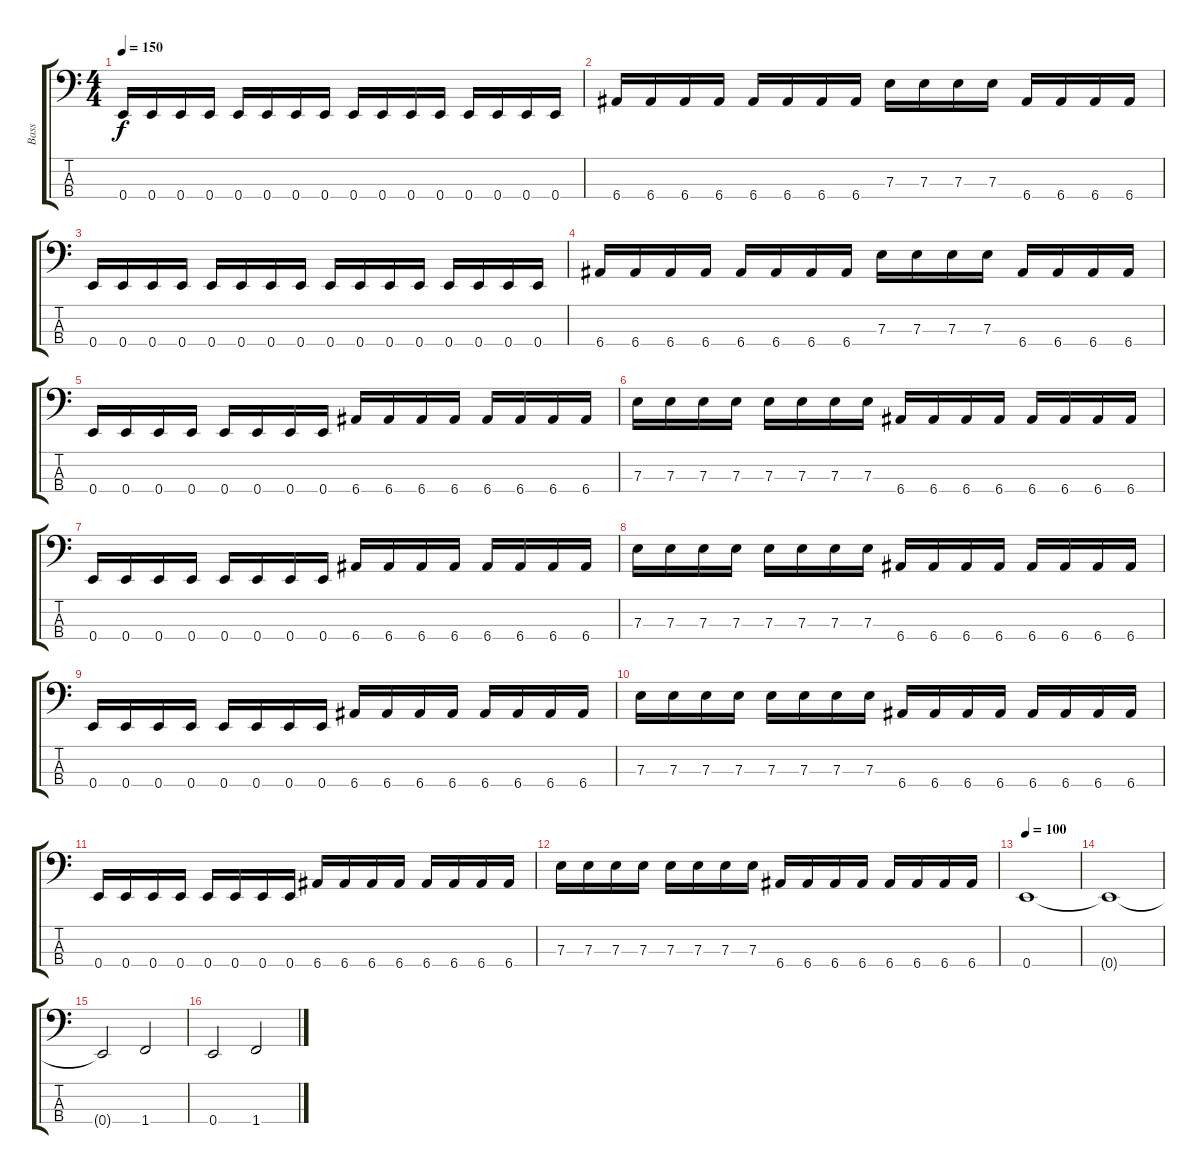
\track ("Bass" "Bass") {instrument electricbasspick}
\staff {score tabs}
\tuning (G2 D2 A1 E1) {hide}
\ts (4 4)
\tempo 150
\clef f4
\ks c
0.4.16{dy f} 0.4.16 0.4.16 0.4.16 0.4.16 0.4.16 0.4.16 0.4.16 0.4.16 0.4.16 0.4.16 0.4.16 0.4.16 0.4.16 0.4.16 0.4.16 |
6.4.16 6.4.16 6.4.16 6.4.16 6.4.16 6.4.16 6.4.16 6.4.16 7.3.16 7.3.16 7.3.16 7.3.16 6.4.16 6.4.16 6.4.16 6.4.16 |
0.4.16 0.4.16 0.4.16 0.4.16 0.4.16 0.4.16 0.4.16 0.4.16 0.4.16 0.4.16 0.4.16 0.4.16 0.4.16 0.4.16 0.4.16 0.4.16 |
6.4.16 6.4.16 6.4.16 6.4.16 6.4.16 6.4.16 6.4.16 6.4.16 7.3.16 7.3.16 7.3.16 7.3.16 6.4.16 6.4.16 6.4.16 6.4.16 |
0.4.16 0.4.16 0.4.16 0.4.16 0.4.16 0.4.16 0.4.16 0.4.16 6.4.16 6.4.16 6.4.16 6.4.16 6.4.16 6.4.16 6.4.16 6.4.16 |
7.3.16 7.3.16 7.3.16 7.3.16 7.3.16 7.3.16 7.3.16 7.3.16 6.4.16 6.4.16 6.4.16 6.4.16 6.4.16 6.4.16 6.4.16 6.4.16 |
0.4.16 0.4.16 0.4.16 0.4.16 0.4.16 0.4.16 0.4.16 0.4.16 6.4.16 6.4.16 6.4.16 6.4.16 6.4.16 6.4.16 6.4.16 6.4.16 |
7.3.16 7.3.16 7.3.16 7.3.16 7.3.16 7.3.16 7.3.16 7.3.16 6.4.16 6.4.16 6.4.16 6.4.16 6.4.16 6.4.16 6.4.16 6.4.16 |
0.4.16 0.4.16 0.4.16 0.4.16 0.4.16 0.4.16 0.4.16 0.4.16 6.4.16 6.4.16 6.4.16 6.4.16 6.4.16 6.4.16 6.4.16 6.4.16 |
7.3.16 7.3.16 7.3.16 7.3.16 7.3.16 7.3.16 7.3.16 7.3.16 6.4.16 6.4.16 6.4.16 6.4.16 6.4.16 6.4.16 6.4.16 6.4.16 |
0.4.16 0.4.16 0.4.16 0.4.16 0.4.16 0.4.16 0.4.16 0.4.16 6.4.16 6.4.16 6.4.16 6.4.16 6.4.16 6.4.16 6.4.16 6.4.16 |
7.3.16 7.3.16 7.3.16 7.3.16 7.3.16 7.3.16 7.3.16 7.3.16 6.4.16 6.4.16 6.4.16 6.4.16 6.4.16 6.4.16 6.4.16 6.4.16 |
\tempo 100
0.4.1 |
0.4{t}.1 |
0.4{t}.2 1.4.2 |
0.4.2 1.4.2
